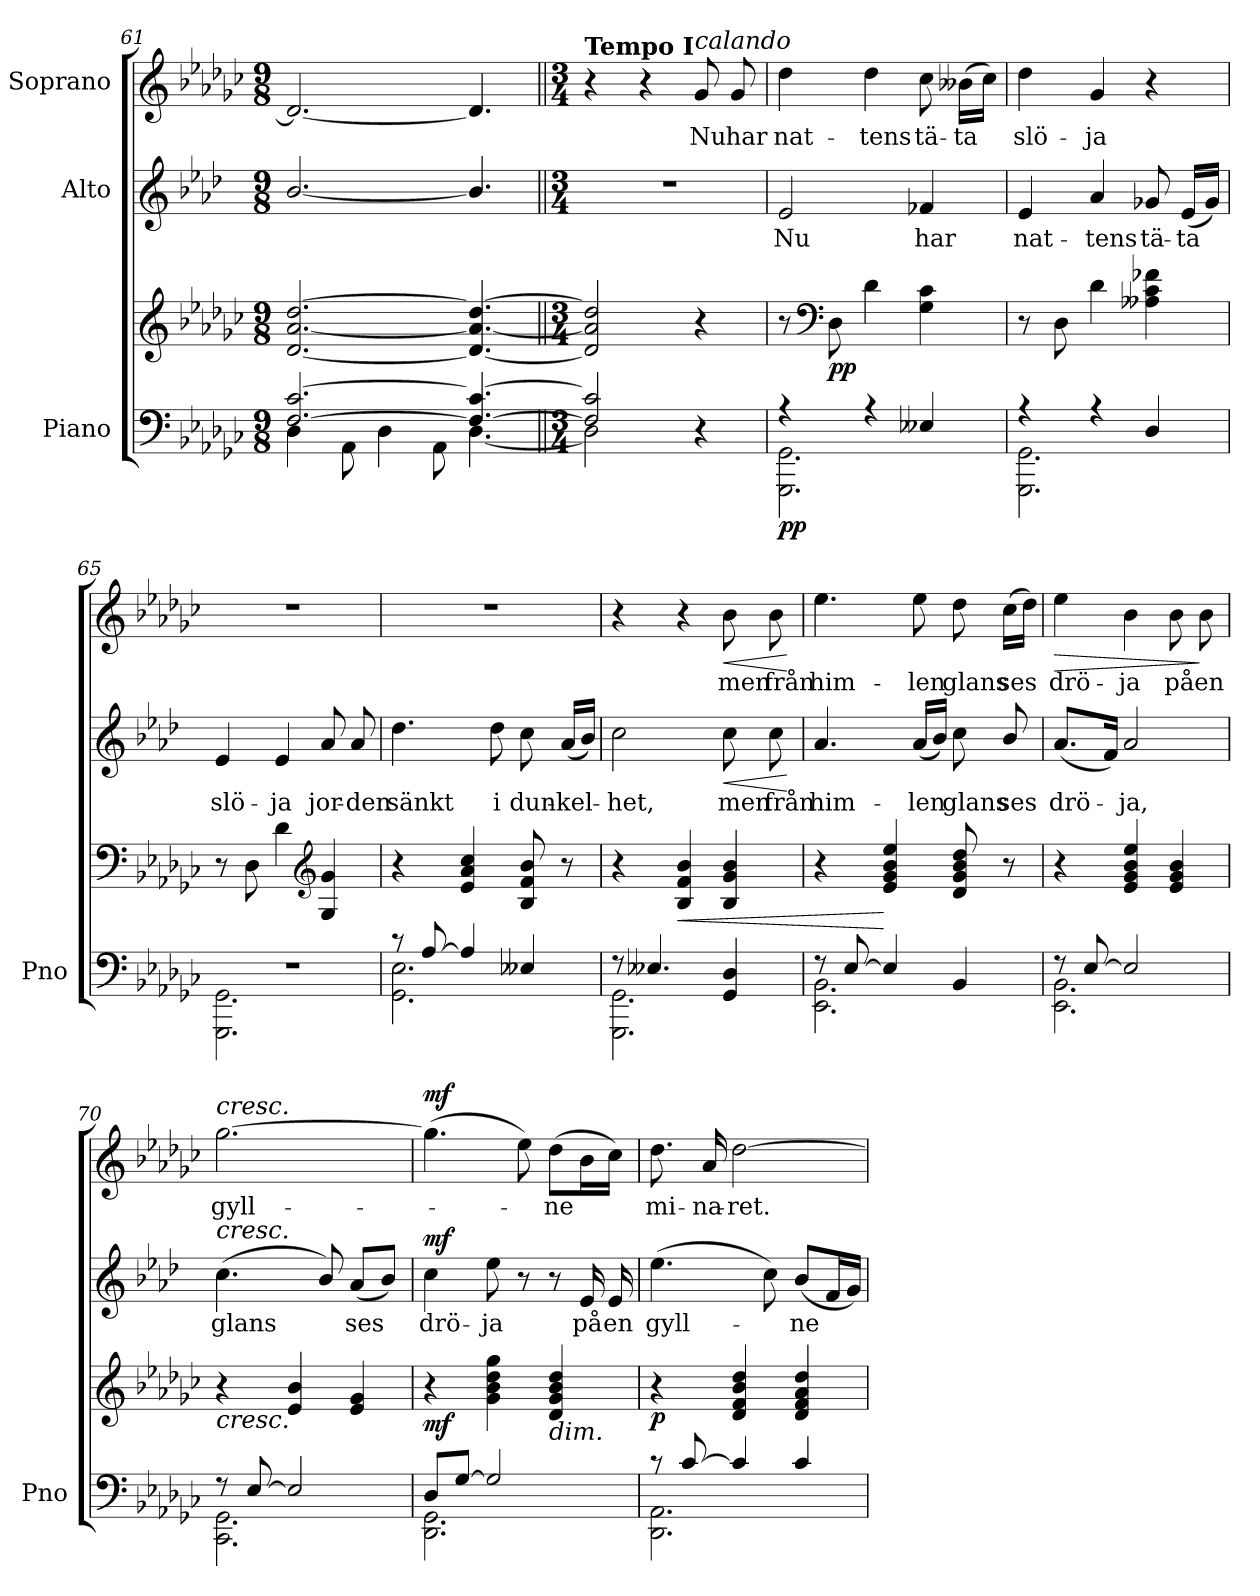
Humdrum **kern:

**kern	**kern	**dynam	**kern	**text	**dynam	**kern	**text	**dynam
*part3	*part3	*part3	*part2	*part2	*part2	*part1	*part1	*part1
*staff4	*staff3	*staff3/4	*staff2	*staff2	*staff2	*staff1	*staff1	*staff1
*I"Piano	*	*	*I"Alto	*	*	*I"Soprano	*	*
*I'Pno	*	*	*	*	*	*	*	*
!!LO:LB:g=z
*clefF4	*clefG2	*	*clefG2	*	*	*clefG2	*	*
*	*	*	*ITrd1c2	*	*	*	*	*
*k[b-e-a-d-g-c-]	*k[b-e-a-d-g-c-]	*	*k[b-e-a-d-g-c-]	*	*	*k[b-e-a-d-g-c-]	*	*
*M9/8	*M9/8	*	*M9/8	*	*	*M9/8	*	*
=61	=61	=61	=61	=61	=61	=61	=61	=61
*^	*	*	*	*	*	*	*	*
[2.F/ [2.c-/	4D-\	[2.d-/ [2.a-/ [2.dd-/	.	[2.a-/	.	.	2.d-/_	.	.
.	8AA-\	.	.	.	.	.	.	.	.
.	4D-\	.	.	.	.	.	.	.	.
.	8AA-\	.	.	.	.	.	.	.	.
4.F/_ 4.c-/_	[4.D-\	4.d-/_ 4.a-/_ 4.dd-/_	.	4.a-/]	.	.	4.d-/]	.	.
=62||	=62||	=62||	=62||	=62||	=62||	=62||	=62||	=62||	=62||
*M3/4	*	*M3/4	*	*M3/4	*	*	*M3/4	*	*
!	!	!	!	!	!	!	!LO:TX:a:B:t=Tempo I	!	!
2F/] 2c-/]	2D-\]	2d-/] 2a-/] 2dd-/]	.	2.r	.	.	4r	.	.
.	.	.	.	.	.	.	4r	.	.
!	!	!	!	!	!	!	!LO:TX:a:i:t=calando	!	!
!	!	!	!	!	!	!	!	!LO:LY:b	!
4r	4ryy	4r	.	.	.	.	8g-/	Nu	.
!	!	!	!	!	!	!	!	!LO:LY:b	!
.	.	.	.	.	.	.	8g-/	har	.
=63	=63	=63	=63	=63	=63	=63	=63	=63	=63
!	!	!	!LO:DY:b=2	!	!LO:LY:b	!	!	!LO:LY:b	!
4r	2.GGG-\ 2.GG-\	8r	pp	2d-/	Nu	.	4dd-\	nat-	.
*	*	*clefF4	*	*	*	*	*	*	*
!	!	!	!LO:DY:b	!	!	!	!	!	!
.	.	8D-\	pp	.	.	.	.	.	.
!	!	!	!	!	!	!	!	!LO:LY:b	!
4r	.	4d-\	.	.	.	.	4dd-\	-tens	.
!	!	!	!	!	!LO:LY:b	!	!	!LO:LY:b	!
4E--X/	.	4G-\ 4c-\	.	4e--X/	har	.	8cc-\	tä-	.
!	!	!	!	!	!	!	!	!LO:LY:b	!
.	.	.	.	.	.	.	(>16b--X\LL	-ta	.
.	.	.	.	.	.	.	16cc-\JJ)	.	.
=64	=64	=64	=64	=64	=64	=64	=64	=64	=64
!	!	!	!	!	!LO:LY:b	!	!	!LO:LY:b	!
4r	2.GGG-\ 2.GG-\	8r	.	4d-/	nat-	.	4dd-\	slö-	.
.	.	8D-\	.	.	.	.	.	.	.
!	!	!	!	!	!LO:LY:b	!	!	!LO:LY:b	!
4r	.	4d-\	.	4g-/	-tens	.	4g-/	-ja	.
!	!	!	!	!	!LO:LY:b	!	!	!	!
4D-/	.	4A--X\ 4c-\ 4f-X\	.	8f-X/	tä-	.	4r	.	.
!	!	!	!	!	!LO:LY:b	!	!	!	!
.	.	.	.	(<16d-/LL	-ta	.	.	.	.
.	.	.	.	16f-/JJ)	.	.	.	.	.
!!LO:LB:g=z
=65	=65	=65	=65	=65	=65	=65	=65	=65	=65
!	!	!	!	!	!LO:LY:b	!	!	!	!
2.r	2.GGG-\ 2.GG-\	8r	.	4d-/	slö-	.	2.r	.	.
.	.	8D-\	.	.	.	.	.	.	.
!	!	!	!	!	!LO:LY:b	!	!	!	!
.	.	4d-\	.	4d-/	-ja	.	.	.	.
*	*	*clefG2	*	*	*	*	*	*	*
!	!	!	!	!	!LO:LY:b	!	!	!	!
.	.	4G-/ 4g-/	.	8g-/	jor-	.	.	.	.
!	!	!	!	!	!LO:LY:b	!	!	!	!
.	.	.	.	8g-/	-den	.	.	.	.
=66	=66	=66	=66	=66	=66	=66	=66	=66	=66
!	!	!	!	!	!LO:LY:b	!	!	!	!
8r	2.GG-\ 2.E-\	4r	.	4.cc-\	sänkt	.	2.r	.	.
[8A-/	.	.	.	.	.	.	.	.	.
4A-/]	.	4e-/ 4a-/ 4cc-/	.	.	.	.	.	.	.
!	!	!	!	!	!LO:LY:b	!	!	!	!
.	.	.	.	8cc-\	i	.	.	.	.
!	!	!	!	!	!LO:LY:b	!	!	!	!
4E--X/	.	8B-/ 8f/ 8b-/	.	8b-\	dun-	.	.	.	.
!	!	!	!	!	!LO:LY:b	!	!	!	!
.	.	8r	.	(<16g-/LL	-kel-	.	.	.	.
.	.	.	.	16a-/JJ)	.	.	.	.	.
=67	=67	=67	=67	=67	=67	=67	=67	=67	=67
!	!	!	!	!	!LO:LY:b	!	!	!	!
8r	2.GGG-\ 2.GG-\	4r	.	2b-\	-het,	.	4r	.	.
4.E--X/	.	.	.	.	.	.	.	.	.
!	!	!	!LO:HP:b	!	!	!	!	!	!
.	.	4B-/ 4f/ 4b-/	<	.	.	.	4r	.	.
!	!	!	!	!	!LO:LY:b	!LO:HP:b	!	!LO:LY:b	!LO:HP:b
4GG-/ 4D-/	.	4B-/ 4g-/ 4b-/	.	8b-\	men	<	8b-\	men	<
!	!	!	!	!	!LO:LY:b	!	!	!LO:LY:b	!
.	.	.	.	8b-\	från	.	8b-\	från	.
*v	*v	*	*	*	*	*	*	*	*
.	.	.	.	.	[	.	.	[
=68	=68	=68	=68	=68	=68	=68	=68	=68
*^	*	*	*	*	*	*	*	*
!	!	!	!	!	!LO:LY:b	!	!	!LO:LY:b	!
8r	2.EE-\ 2.BB-\	4r	.	4.g-/	him-	.	4.ee-\	him-	.
[8E-/	.	.	.	.	.	.	.	.	.
4E-/]	.	4e-/ 4g-/ 4b-/ 4ee-/	[	.	.	.	.	.	.
!	!	!	!	!	!LO:LY:b	!	!	!LO:LY:b	!
.	.	.	.	(<16g-/LL	-len	.	8ee-\	-len	.
.	.	.	.	16a-/JJ)	.	.	.	.	.
!	!	!	!	!	!LO:LY:b	!	!	!LO:LY:b	!
4BB-/	.	8d-/ 8g-/ 8b-/ 8dd-/	.	8b-\	glans	.	8dd-\	glans	.
!	!	!	!	!	!LO:LY:b	!	!	!LO:LY:b	!
.	.	8r	.	8a-/	ses	.	(>16cc-\LL	ses	.
.	.	.	.	.	.	.	16dd-\JJ)	.	.
!!LO:PB:g=z
=69	=69	=69	=69	=69	=69	=69	=69	=69	=69
!	!	!	!	!	!LO:LY:b	!	!	!LO:LY:b	!LO:HP:b
8r	2.EE-\ 2.BB-\	4r	.	(<8.g-/L	drö-	.	4ee-\	drö-	>
[8E-/	.	.	.	.	.	.	.	.	.
.	.	.	.	16e-/Jk)	.	.	.	.	.
!	!	!	!	!	!LO:LY:b	!	!	!LO:LY:b	!
2E-/]	.	4e-/ 4g-/ 4b-/ 4ee-/	.	2g-/	-ja,	.	4b-\	-ja	.
!	!	!	!	!	!	!	!	!LO:LY:b	!
.	.	4e-/ 4g-/ 4b-/	.	.	.	.	8b-\	på	.
!	!	!	!	!	!	!	!	!LO:LY:b	!
.	.	.	.	.	.	.	8b-\	en	]
=70	=70	=70	=70	=70	=70	=70	=70	=70	=70
!	!	!	!	!	!	!	!LO:TX:a:i:t=cresc.	!	!
!	!	!	!	!LO:TX:a:i:t=cresc.	!	!	!	!	!
!	!	!LO:TX:b:i:t=cresc.	!	!	!	!	!	!	!
!	!	!	!	!	!LO:LY:b	!	!	!LO:LY:b	!
8r	2.CC-\ 2.GG-\	4r	.	(>4.b-\	glans	.	[2.gg-\	gyll-	.
[8E-/	.	.	.	.	.	.	.	.	.
2E-/]	.	4e-/ 4b-/	.	.	.	.	.	.	.
.	.	.	.	8a-/)	.	.	.	.	.
!	!	!	!	!	!LO:LY:b	!	!	!	!
.	.	4e-/ 4g-/	.	(<8g-/L	ses	.	.	.	.
.	.	.	.	8a-/J)	.	.	.	.	.
=71	=71	=71	=71	=71	=71	=71	=71	=71	=71
!	!	!	!LO:DY:b	!	!LO:LY:b	!LO:DY:a	!	!	!LO:DY:a
8D-/L	2.DD-\ 2.GG-\	4r	mf	4b-\	drö-	mf	(>4.gg-\]	.	mf
[8G-/J	.	.	.	.	.	.	.	.	.
!	!	!	!	!	!LO:LY:b	!	!	!	!
2G-/]	.	4g-\ 4b-\ 4dd-\ 4gg-\	.	8dd-\	-ja	.	.	.	.
.	.	.	.	8r	.	.	8ee-\)	.	.
!	!	!LO:TX:b:i:t=dim.	!	!	!	!	!	!	!
!	!	!	!	!	!	!	!	!LO:LY:b	!
.	.	4d-/ 4g-/ 4b-/ 4dd-/	.	8r	.	.	(>8dd-\L	-ne	.
!	!	!	!	!	!LO:LY:b	!	!	!	!
.	.	.	.	16d-/	på	.	16b-\L	.	.
!	!	!	!	!	!LO:LY:b	!	!	!	!
.	.	.	.	16d-/	en	.	16cc-\JJ)	.	.
=72	=72	=72	=72	=72	=72	=72	=72	=72	=72
!	!	!	!LO:DY:b	!	!LO:LY:b	!	!	!LO:LY:b	!
8r	2.DD-\ 2.AA-\	4r	p	(>4.dd-\	gyll-	.	8.dd-\	mi-	.
[8c-/	.	.	.	.	.	.	.	.	.
!	!	!	!	!	!	!	!	!LO:LY:b	!
.	.	.	.	.	.	.	16a-/	-na-	.
!	!	!	!	!	!	!	!	!LO:LY:b	!
4c-/]	.	4d-/ 4f/ 4b-/ 4dd-/	.	.	.	.	[2dd-\	-ret.	.
.	.	.	.	8b-\)	.	.	.	.	.
!	!	!	!	!	!LO:LY:b	!	!	!	!
4c-/	.	4d-/ 4f/ 4a-/ 4dd-/	.	(<8a-/L	-ne	.	.	.	.
.	.	.	.	16e-/L	.	.	.	.	.
.	.	.	.	16f/JJ)	.	.	.	.	.
*v	*v	*	*	*	*	*	*	*	*
=	=	=	=	=	=	=	=	=
*-	*-	*-	*-	*-	*-	*-	*-	*-
